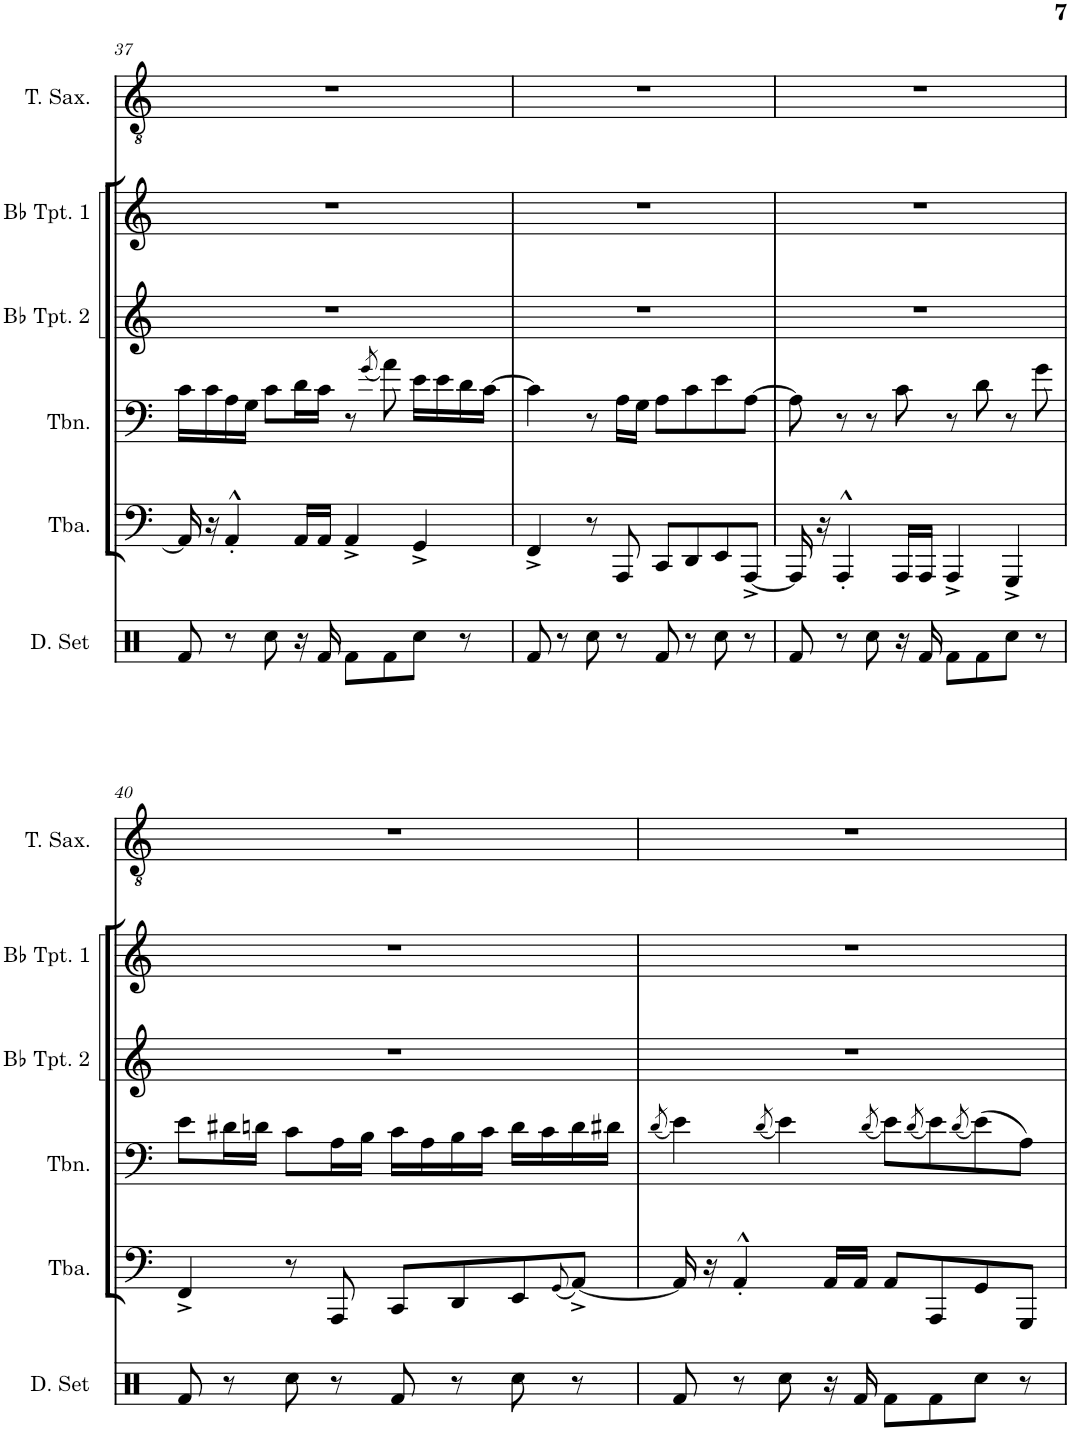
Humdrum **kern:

**kern	**kern	**kern	**kern	**kern	**kern
*part6	*part5	*part4	*part3	*part2	*part1
*staff6	*staff5	*staff4	*staff3	*staff2	*staff1
*I"Drumset	*I"Tuba	*I"Trombone	*I"Bb Trumpet 2	*I"Bb Trumpet 1	*I"Tenor Saxophone
*I'D. Set	*I'Tba.	*I'Tbn.	*I'Bb Tpt. 2	*I'Bb Tpt. 1	*I'T. Sax.
!!LO:PB:g=z
*clefX	*clefF4	*clefF4	*clefG2	*clefG2	*clefGv2
*	*	*	*ITrd1c2	*ITrd1c2	*ITrd8c14
*k[]	*k[]	*k[]	*k[]	*k[]	*k[]
*M4/4	*M4/4	*M4/4	*M4/4	*M4/4	*M4/4
=37	=37	=37	=37	=37	=37
8Rf/	16AA/]	16c\LL	1r	1r	1r
.	16r	16c\	.	.	.
8r	4AA'^^/	16A\	.	.	.
.	.	16G\JJ	.	.	.
8Rcc\	.	8c\L	.	.	.
16r	16AA/LL	16d\L	.	.	.
16Rf/	16AA/JJ	16c\JJ	.	.	.
8Rf\L	4AA^/	8r	.	.	.
.	.	(8qg/	.	.	.
8Rf\	.	8a\)	.	.	.
8Rcc\J	4GG^/	16e\LL	.	.	.
.	.	16e\	.	.	.
8r	.	16d\	.	.	.
.	.	[16c\JJ	.	.	.
=38	=38	=38	=38	=38	=38
8Rf/	4FF^/	4c\]	1r	1r	1r
8r	.	.	.	.	.
8Rcc\	8r	8r	.	.	.
8r	8AAA/	16A\LL	.	.	.
.	.	16G\JJ	.	.	.
8Rf/	8CC/L	8A\L	.	.	.
8r	8DD/	8c\	.	.	.
8Rcc\	8EE/	8e\	.	.	.
8r	[8AAA^/J	[8A\J	.	.	.
=39	=39	=39	=39	=39	=39
8Rf/	16AAA/]	8A\]	1r	1r	1r
.	16r	.	.	.	.
8r	4AAA'^^/	8r	.	.	.
8Rcc\	.	8r	.	.	.
16r	16AAA/LL	8c\	.	.	.
16Rf/	16AAA/JJ	.	.	.	.
8Rf\L	4AAA^/	8r	.	.	.
8Rf\	.	8d\	.	.	.
8Rcc\J	4GGG^/	8r	.	.	.
8r	.	8g\	.	.	.
!!LO:LB:g=z
=40	=40	=40	=40	=40	=40
8Rf/	4FF^/	8e\L	1r	1r	1r
8r	.	16d#X\L	.	.	.
.	.	16dn\JJ	.	.	.
8Rcc\	8r	8c\L	.	.	.
8r	8AAA/	16A\L	.	.	.
.	.	16B\JJ	.	.	.
8Rf/	8CC/L	16c\LL	.	.	.
.	.	16A\	.	.	.
8r	8DD/	16B\	.	.	.
.	.	16c\JJ	.	.	.
8Rcc\	8EE/	16d\LL	.	.	.
.	.	16c\	.	.	.
.	(8qGG/	.	.	.	.
8r	[8AA^/J)	16d\	.	.	.
.	.	16d#X\JJ	.	.	.
=41	=41	=41	=41	=41	=41
.	.	(8qd/	.	.	.
8Rf/	16AA/]	4e\)	1r	1r	1r
.	16r	.	.	.	.
8r	4AA'^^/	.	.	.	.
.	.	(8qd/	.	.	.
8Rcc\	.	4e\)	.	.	.
16r	16AA/LL	.	.	.	.
16Rf/	16AA/JJ	.	.	.	.
.	.	(8qd/	.	.	.
8Rf\L	8AA/L	8e\L)	.	.	.
.	.	(8qd/	.	.	.
8Rf\	8AAA/	8e\)	.	.	.
.	.	(8qd/	.	.	.
8Rcc\J	8GG/	(8e\)	.	.	.
8r	8GGG/J	8A\J)	.	.	.
=	=	=	=	=	=
*-	*-	*-	*-	*-	*-
